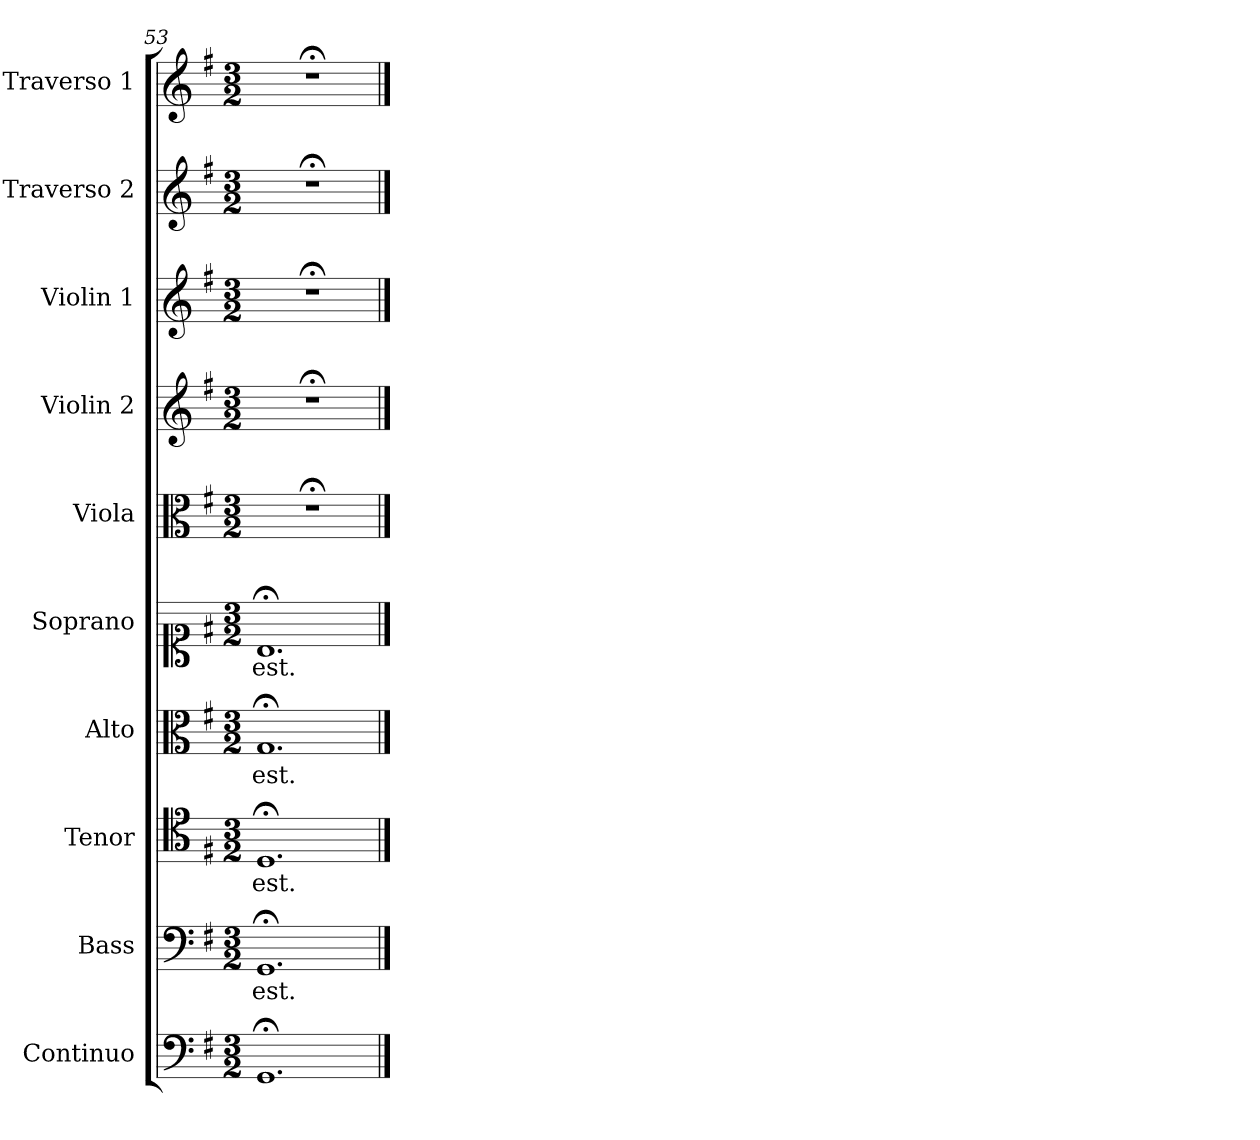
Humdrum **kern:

**kern	**kern	**text	**kern	**text	**kern	**text	**kern	**text	**kern	**kern	**kern	**kern	**kern
*part10	*part9	*part9	*part8	*part8	*part7	*part7	*part6	*part6	*part5	*part4	*part3	*part2	*part1
*staff10	*staff9	*staff9	*staff8	*staff8	*staff7	*staff7	*staff6	*staff6	*staff5	*staff4	*staff3	*staff2	*staff1
*I"Continuo	*I"Bass	*	*I"Tenor	*	*I"Alto	*	*I"Soprano	*	*I"Viola	*I"Violin 2	*I"Violin 1	*I"Traverso 2	*I"Traverso 1
*I'Cont	*I'B	*	*I'T	*	*I'A	*	*I'S	*	*I'Vla	*I'Vln 2	*I'Vln 1	*I'Trv 2	*I'Trv 1
*clefF4	*clefF4	*	*clefC4	*	*clefC3	*	*clefC1	*	*clefC3	*clefG2	*clefG2	*clefG2	*clefG2
*k[f#]	*k[f#]	*	*k[f#]	*	*k[f#]	*	*k[f#]	*	*k[f#]	*k[f#]	*k[f#]	*k[f#]	*k[f#]
*M3/2	*M3/2	*	*M3/2	*	*M3/2	*	*M3/2	*	*M3/2	*M3/2	*M3/2	*M3/2	*M3/2
=53	=53	=53	=53	=53	=53	=53	=53	=53	=53	=53	=53	=53	=53
!	!	!LO:LY:b	!	!LO:LY:b	!	!LO:LY:b	!	!LO:LY:b	!	!	!	!	!
1.GG;<	1.GG;<	est.	1.D;<	est.	1.G;<	est.	1.B;<	est.	1.r;<	1.r;<	1.r;<	1.r;<	1.r;<
==	==	==	==	==	==	==	==	==	==	==	==	==	==
*-	*-	*-	*-	*-	*-	*-	*-	*-	*-	*-	*-	*-	*-
